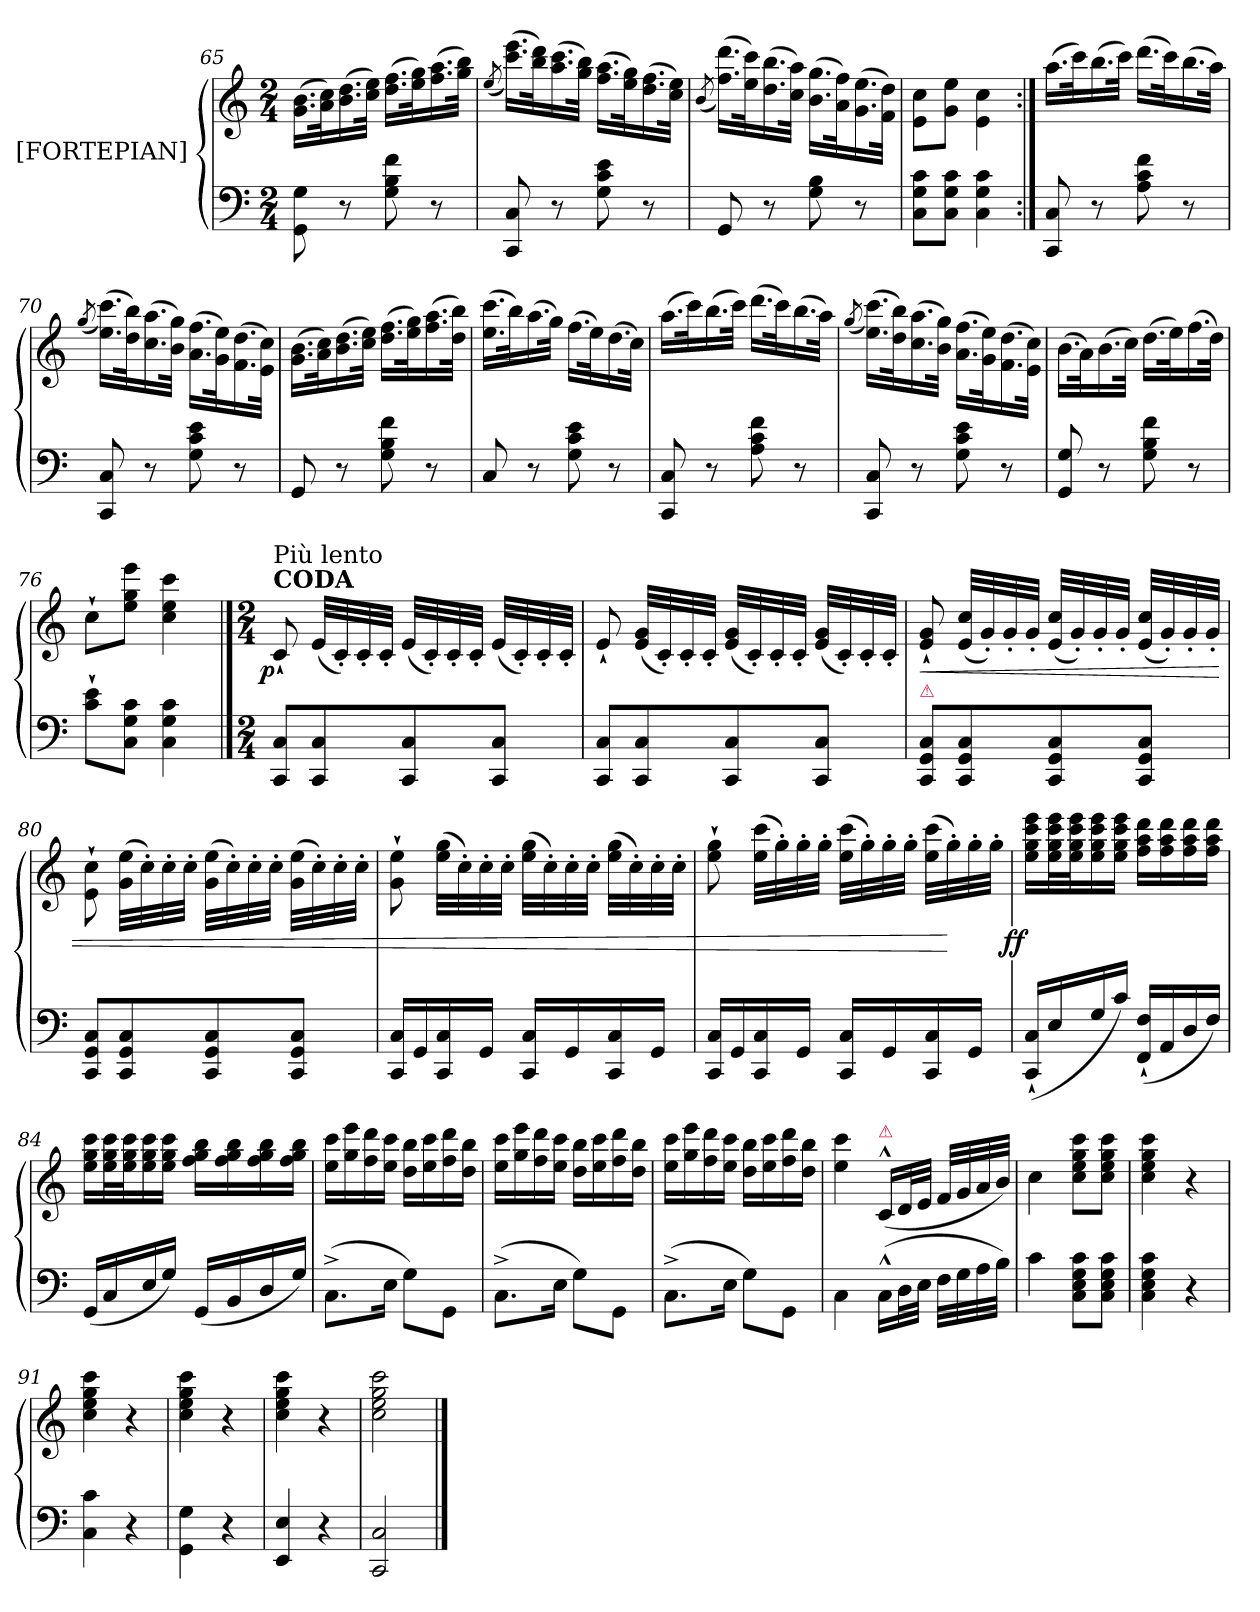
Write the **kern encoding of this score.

**kern	**kern	**dynam
*part2	*part1	*part1
*staff2	*staff1	*staff1
*I"[FORTEPIAN]	*I"[FORTEPIAN]	*
*clefF4	*clefG2	*
*k[]	*k[]	*
*C:	*C:	*
*M2/4	*M2/4	*
=65	=65	=65
8GG\ 8G\	(16.g\ 16.b\LL	.
.	32a\ 32cc\K)	.
8r	(16.b\ 16.dd\	.
.	32cc\ 32ee\JJk)	.
8G\ 8B\ 8f\	(16.dd\ 16.ff\LL	.
.	32ee\ 32gg\K)	.
8r	(16.ff\ 16.aa\	.
.	32gg\ 32bb\JJk)	.
=66	=66	=66
.	(<8qee/	.
8CC/ 8C/	(16.ccc\ 16.eee\LL)	.
.	32bb\ 32ddd\K)	.
8r	(16.aa\ 16.ccc\	.
.	32gg\ 32bb\JJk)	.
8G\ 8c\ 8e\	(16.ff\ 16.aa\LL	.
.	32ee\ 32gg\K)	.
8r	(16.dd\ 16.ff\	.
.	32cc\ 32ee\JJk)	.
=67	=67	=67
.	(<8qb/	.
8GG/	(16.ff\ 16.ddd\LL)	.
.	32ee\ 32ccc\K)	.
8r	(16.dd\ 16.bb\	.
.	32cc\ 32aa\JJk)	.
8G\ 8B\	(16.b\ 16.gg\LL	.
.	32a\ 32ff\K)	.
8r	(16.g\ 16.ee\	.
.	32f\ 32dd\JJk)	.
=68	=68	=68
8C\ 8G\ 8c\L	8e\ 8cc\L	.
8C\ 8G\ 8c\J	8g\ 8ee\J	.
4C\ 4G\ 4c\	4e\ 4cc\	.
=69:|!	=69:|!	=69:|!
8CC/ 8C/	(16.aa\LL	.
.	32ccc\K)	.
8r	(16.bb\	.
.	32ccc\JJk)	.
8A\ 8c\ 8f\	(16.ddd\LL	.
.	32ccc\K)	.
8r	(16.bb\	.
.	32aa\JJk)	.
=70	=70	=70
.	(<8qgg/	.
8CC/ 8C/	(16.ee\ 16.ccc\LL)	.
.	32dd\ 32bb\K)	.
8r	(16.cc\ 16.aa\	.
.	32b\ 32gg\JJk)	.
8G\ 8c\ 8e\	(16.a\ 16.ff\LL	.
.	32g\ 32ee\K)	.
8r	(16.f\ 16.dd\	.
.	32e\ 32cc\JJk)	.
=71	=71	=71
8GG/	(16.g\ 16.b\LL	.
.	32a\ 32cc\K)	.
8r	(16.b\ 16.dd\	.
.	32cc\ 32ee\JJk)	.
8G\ 8B\ 8f\	(16.dd\ 16.ff\LL	.
.	32ee\ 32gg\K)	.
8r	(16.ff\ 16.aa\	.
.	32dd\ 32bb\JJk)	.
=72	=72	=72
8C/	(16.ee\ 16.ccc\LL	.
.	32bb\K)	.
8r	(16.aa\	.
.	32gg\JJk)	.
8G\ 8c\ 8e\	(16.ff\LL	.
.	32ee\K)	.
8r	(16.dd\	.
.	32cc\JJk)	.
=73	=73	=73
8CC/ 8C/	(16.aa\LL	.
.	32ccc\K)	.
8r	(16.bb\	.
.	32ccc\JJk)	.
8A\ 8c\ 8f\	(16.ddd\LL	.
.	32ccc\K)	.
8r	(16.bb\	.
.	32aa\JJk)	.
=74	=74	=74
.	(<8qgg/	.
8CC/ 8C/	(16.ee\ 16.ccc\LL)	.
.	32dd\ 32bb\K)	.
8r	(16.cc\ 16.aa\	.
.	32b\ 32gg\JJk)	.
8G\ 8c\ 8e\	(16.a\ 16.ff\LL	.
.	32g\ 32ee\K)	.
8r	(16.f\ 16.dd\	.
.	32e\ 32cc\JJk)	.
=75	=75	=75
8GG/ 8G/	(16.b\LL	.
.	32a\K)	.
8r	(16.b\	.
.	32cc\JJk)	.
8G\ 8B\ 8f\	(16.dd\LL	.
.	32ee\K)	.
8r	(16.ff\	.
.	32dd\JJk)	.
=76	=76	=76
8c`\ 8e`\L	8cc`\L	.
8C\ 8G\ 8c\J	8ee\ 8gg\ 8eee\J	.
4C\ 4G\ 4c\	4cc\ 4ee\ 4ccc\	.
==77	==77	==77
*M2/4	*M2/4	*
!	!LO:TX:a:B:t=CODA	!
!	!LO:TX:a:t=Più lento	!
!	!	!LO:DY:b:rj
8CC/ 8C/L	8c`/	p
8CC/ 8C/	(32e/LLL	.
.	32c'/)	.
.	32c'/	.
.	32c'/JJJ	.
8CC/ 8C/	(32e/LLL	.
.	32c'/)	.
.	32c'/	.
.	32c'/JJJ	.
8CC/ 8C/J	(32e/LLL	.
.	32c'/)	.
.	32c'/	.
.	32c'/JJJ	.
=78	=78	=78
8CC/ 8C/L	8e`/	.
8CC/ 8C/	(32e/ 32g/LLL	.
.	32c'/)	.
.	32c'/	.
.	32c'/JJJ	.
8CC/ 8C/	(32e/ 32g/LLL	.
.	32c'/)	.
.	32c'/	.
.	32c'/JJJ	.
8CC/ 8C/J	(32e/ 32g/LLL	.
.	32c'/)	.
.	32c'/	.
.	32c'/JJJ	.
=79	=79	=79
!	!LO:TX:b:color=crimson:t=⚠	!
!	!	!LO:HP:b
8CC/ 8GG/ 8C/L	8e`/ 8g`/	<
8CC/ 8GG/ 8C/	(32e/ 32cc/LLL	.
.	32g'/)	.
.	32g'/	.
.	32g'/JJJ	.
8CC/ 8GG/ 8C/	(32e/ 32cc/LLL	.
.	32g'/)	.
.	32g'/	.
.	32g'/JJJ	.
8CC/ 8GG/ 8C/J	(32e/ 32cc/LLL	.
.	32g'/)	.
.	32g'/	.
.	32g'/JJJ	.
=80	=80	=80
8CC/ 8GG/ 8C/L	8e`\ 8cc`\	.
8CC/ 8GG/ 8C/	(32g\ 32ee\LLL	.
.	32cc'\)	.
.	32cc'\	.
.	32cc'\JJJ	.
8CC/ 8GG/ 8C/	(32g\ 32ee\LLL	.
.	32cc'\)	.
.	32cc'\	.
.	32cc'\JJJ	.
8CC/ 8GG/ 8C/J	(32g\ 32ee\LLL	.
.	32cc'\)	.
.	32cc'\	.
.	32cc'\JJJ	.
=81	=81	=81
16CC/ 16C/LL	8g`\ 8ee`\	.
16GG/	.	.
16CC/ 16C/	(32ee\ 32gg\LLL	.
.	32cc'\)	.
16GG/JJ	32cc'\	.
.	32cc'\JJJ	.
16CC/ 16C/LL	(32ee\ 32gg\LLL	.
.	32cc'\)	.
16GG/	32cc'\	.
.	32cc'\JJJ	.
16CC/ 16C/	(32ee\ 32gg\LLL	.
.	32cc'\)	.
16GG/JJ	32cc'\	.
.	32cc'\JJJ	.
=82	=82	=82
16CC/ 16C/LL	8ee`\ 8gg`\	.
16GG/	.	.
16CC/ 16C/	(32ee\ 32ccc\LLL	.
.	32gg'\)	.
16GG/JJ	32gg'\	.
.	32gg'\JJJ	.
16CC/ 16C/LL	(32ee\ 32ccc\LLL	.
.	32gg'\)	.
16GG/	32gg'\	.
.	32gg'\JJJ	.
16CC/ 16C/	(32ee\ 32ccc\LLL	.
.	32gg'\)	[
16GG/JJ	32gg'\	.
.	32gg'\JJJ	.
=83	=83	=83
!	!	!LO:DY:b:rj
(16CC`/ 16C`/LL	16ee\ 16gg\ 16ccc\ 16eee\LL	ff
16E/	32ee\ 32gg\ 32ccc\ 32eee\L	.
.	32ee\ 32gg\ 32ccc\ 32eee\J	.
16G/	16ee\ 16gg\ 16ccc\ 16eee\	.
16c/JJ)	16ee\ 16gg\ 16ccc\ 16eee\JJ	.
(16FF`/ 16F`/LL	16ff\ 16aa\ 16ddd\LL	.
16AA/	16ff\ 16aa\ 16ddd\	.
16D/	16ff\ 16aa\ 16ddd\	.
16F/JJ)	16ff\ 16aa\ 16ddd\JJ	.
=84	=84	=84
(16GG/LL	16ee\ 16gg\ 16ccc\LL	.
16C/	32ee\ 32gg\ 32ccc\L	.
.	32ee\ 32gg\ 32ccc\J	.
16E/	16ee\ 16gg\ 16ccc\	.
16G/JJ)	16ee\ 16gg\ 16ccc\JJ	.
(16GG/LL	16ff\ 16gg\ 16bb\LL	.
16BB/	16ff\ 16gg\ 16bb\	.
16D/	16ff\ 16gg\ 16bb\	.
16G/JJ)	16ff\ 16gg\ 16bb\JJ	.
=85	=85	=85
(8.C^\L	16ee\ 16ccc\LL	.
.	16gg\ 16eee\	.
.	16ff\ 16ddd\	.
16E\Jk	16ee\ 16ccc\JJ	.
8G\L)	16dd\ 16bb\LL	.
.	16ee\ 16ccc\	.
8GG\J	16ff\ 16ddd\	.
.	16dd\ 16bb\JJ	.
=86	=86	=86
(8.C^\L	16ee\ 16ccc\LL	.
.	16gg\ 16eee\	.
.	16ff\ 16ddd\	.
16E\Jk	16ee\ 16ccc\JJ	.
8G\L)	16dd\ 16bb\LL	.
.	16ee\ 16ccc\	.
8GG\J	16ff\ 16ddd\	.
.	16dd\ 16bb\JJ	.
=87	=87	=87
(8.C^\L	16ee\ 16ccc\LL	.
.	16gg\ 16eee\	.
.	16ff\ 16ddd\	.
16E\Jk	16ee\ 16ccc\JJ	.
8G\L)	16dd\ 16bb\LL	.
.	16ee\ 16ccc\	.
8GG\J	16ff\ 16ddd\	.
.	16dd\ 16bb\JJ	.
=88	=88	=88
4C\	4ee\ 4ccc\	.
!	!LO:TX:a:color=crimson:t=⚠	!
(16C^^\LL	(16c^^/LL	.
32D\L	32d/L	.
32E\JJJ	32e/JJJ	.
32F\LLL	32f/LLL	.
32G\	32g/	.
32A\	32a/	.
32B\JJJ)	32b/JJJ)	.
=89	=89	=89
4c\	4cc\	.
8C\ 8E\ 8G\ 8c\L	8cc\ 8ee\ 8gg\ 8ccc\L	.
8C\ 8E\ 8G\ 8c\J	8cc\ 8ee\ 8gg\ 8ccc\J	.
=90	=90	=90
4C\ 4E\ 4G\ 4c\	4cc\ 4ee\ 4gg\ 4ccc\	.
4r	4r	.
=91	=91	=91
4C\ 4c\	4cc\ 4ee\ 4gg\ 4ccc\	.
4r	4r	.
=92	=92	=92
4GG\ 4G\	4cc\ 4ee\ 4gg\ 4ccc\	.
4r	4r	.
=93	=93	=93
4EE/ 4E/	4cc\ 4ee\ 4gg\ 4ccc\	.
4r	4r	.
=94	=94	=94
2CC/ 2C/	2cc\ 2ee\ 2gg\ 2ccc\	.
==	==	==
*-	*-	*-
